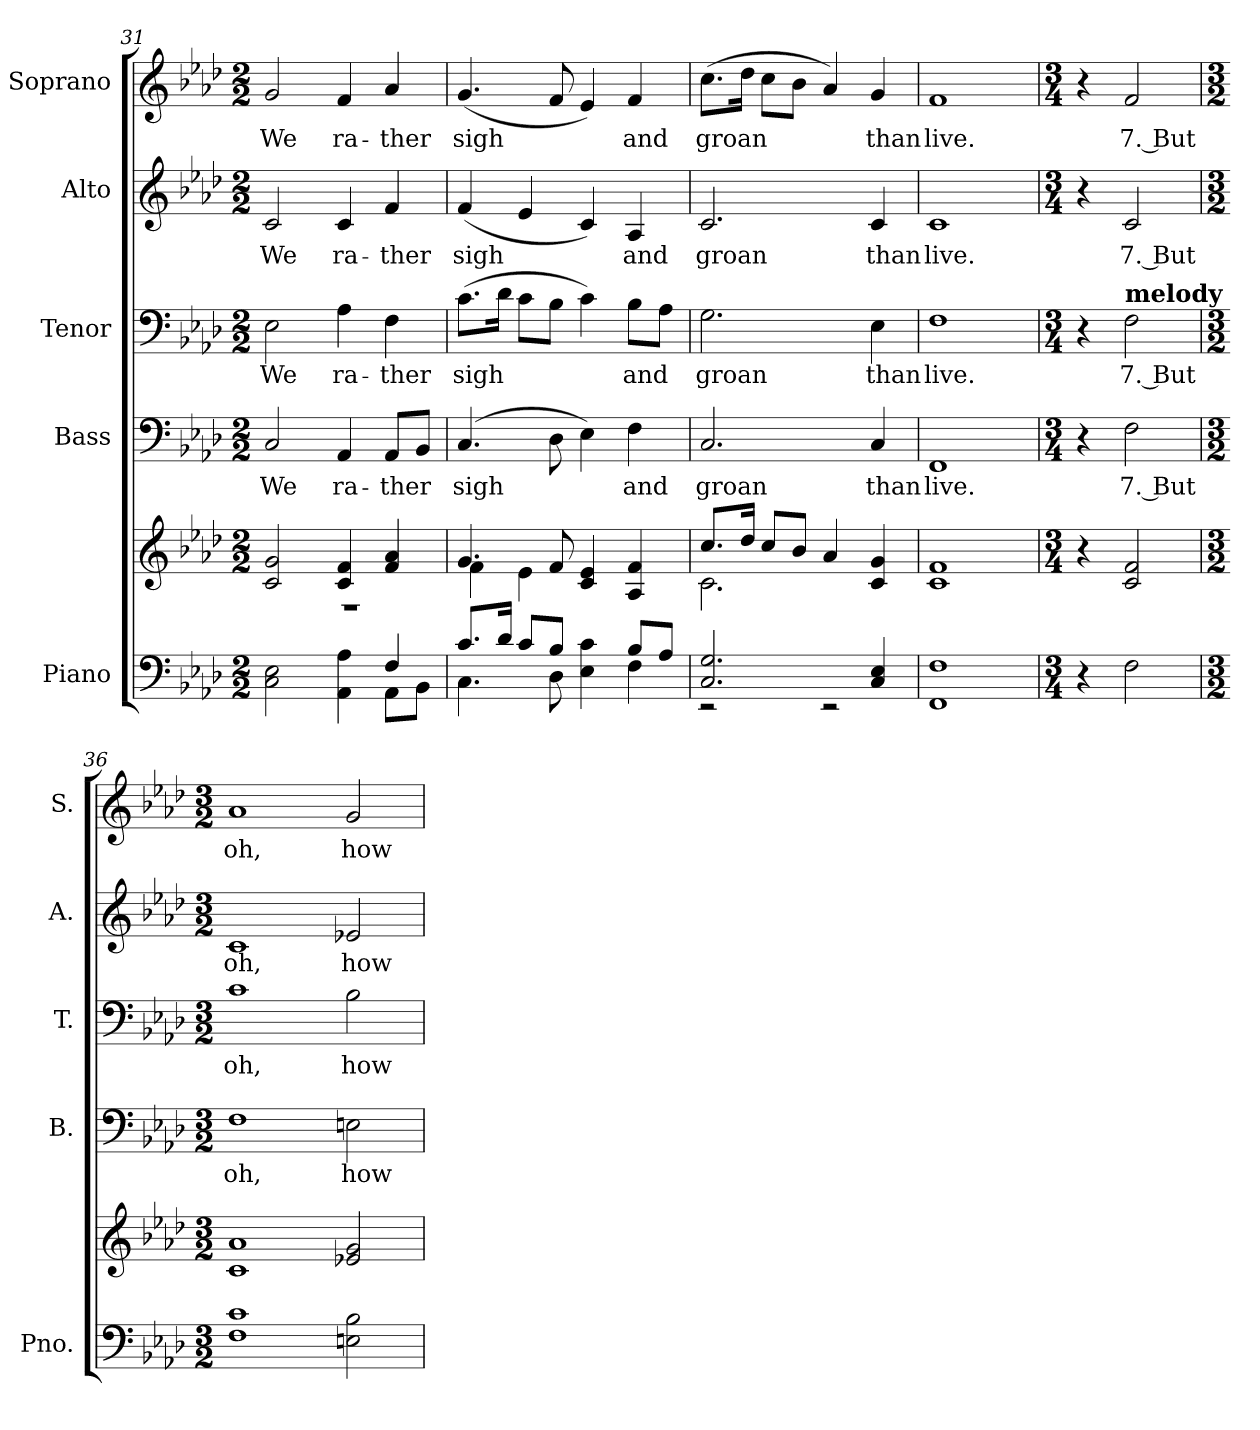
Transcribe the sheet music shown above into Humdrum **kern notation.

**kern	**kern	**kern	**text	**kern	**text	**kern	**text	**kern	**text
*part5	*part5	*part4	*part4	*part3	*part3	*part2	*part2	*part1	*part1
*staff6	*staff5	*staff4	*staff4	*staff3	*staff3	*staff2	*staff2	*staff1	*staff1
*I"Piano	*	*I"Bass	*	*I"Tenor	*	*I"Alto	*	*I"Soprano	*
*I'Pno.	*	*I'B.	*	*I'T.	*	*I'A.	*	*I'S.	*
!!LO:PB:g=z
*clefF4	*clefG2	*clefF4	*	*clefF4	*	*clefG2	*	*clefG2	*
*k[b-e-a-d-]	*k[b-e-a-d-]	*k[b-e-a-d-]	*	*k[b-e-a-d-]	*	*k[b-e-a-d-]	*	*k[b-e-a-d-]	*
*A-:	*A-:	*A-:	*	*A-:	*	*A-:	*	*A-:	*
*M2/2	*M2/2	*M2/2	*	*M2/2	*	*M2/2	*	*M2/2	*
=31	=31	=31	=31	=31	=31	=31	=31	=31	=31
*^	*^	*	*	*	*	*	*	*	*
!	!	!	!	!	!LO:LY:b:color=#000000	!	!	!	!	!	!
!	!	!	!	!	!	!	!LO:LY:b:color=#000000	!	!	!	!
!	!	!	!	!	!	!	!	!	!LO:LY:b:color=#000000	!	!
!	!	!	!	!	!	!	!	!	!	!	!LO:LY:b:color=#000000
2Ci\ 2E-i	2ryy	2ci/ 2gi	1r	2Ci/	We	2E-i\	We	2ci/	We	2gi/	We
!	!	!	!	!	!LO:LY:b:color=#000000	!	!	!	!	!	!
!	!	!	!	!	!	!	!LO:LY:b:color=#000000	!	!	!	!
!	!	!	!	!	!	!	!	!	!LO:LY:b:color=#000000	!	!
!	!	!	!	!	!	!	!	!	!	!	!LO:LY:b:color=#000000
4AA-i\ 4A-i	4ryy	4ci/ 4fi	.	4AA-i/	ra-	4A-i\	ra-	4ci/	ra-	4fi/	ra-
!	!	!	!	!	!LO:LY:b:color=#000000	!	!	!	!	!	!
!	!	!	!	!	!	!	!LO:LY:b:color=#000000	!	!	!	!
!	!	!	!	!	!	!	!	!	!LO:LY:b:color=#000000	!	!
!	!	!	!	!	!	!	!	!	!	!	!LO:LY:b:color=#000000
4Fi/	8AA-i\L	4fi/ 4a-i	.	8AA-i/L	-ther	4Fi\	-ther	4fi/	-ther	4a-i/	-ther
.	8BB-i\J	.	.	8BB-i/J	.	.	.	.	.	.	.
=32	=32	=32	=32	=32	=32	=32	=32	=32	=32	=32	=32
!	!	!	!	!	!LO:LY:b:color=#000000	!	!	!	!	!	!
!	!	!	!	!	!	!	!LO:LY:b:color=#000000	!	!	!	!
!	!	!	!	!	!	!	!	!	!LO:LY:b:color=#000000	!	!
!	!	!	!	!	!	!	!	!	!	!	!LO:LY:b:color=#000000
8.ci/L	4.Ci\	4.gi/	4fi\	(4.Ci/	sigh	(8.ci\L	sigh	(4fi/	sigh	(4.gi/	sigh
16d-i/Jk	.	.	.	.	.	16d-i\Jk	.	.	.	.	.
8ci/L	.	.	4e-i\	.	.	8ci\L	.	4e-i/	.	.	.
8B-i/J	8D-i\	8fi/	.	8D-i\	.	8B-i\J	.	.	.	8fi/	.
4E-i\ 4ci	4ryy	4ci/ 4e-i	2ryy	4E-i\)	.	4ci\)	.	4ci/)	.	4e-i/)	.
!	!	!	!	!	!LO:LY:b:color=#000000	!	!	!	!	!	!
!	!	!	!	!	!	!	!LO:LY:b:color=#000000	!	!	!	!
!	!	!	!	!	!	!	!	!	!LO:LY:b:color=#000000	!	!
!	!	!	!	!	!	!	!	!	!	!	!LO:LY:b:color=#000000
8B-i/L	4Fi\	4A-i/ 4fi	.	4Fi\	and	8B-i\L	and	4A-i/	and	4fi/	and
8A-i/J	.	.	.	.	.	8A-i\J	.	.	.	.	.
=33	=33	=33	=33	=33	=33	=33	=33	=33	=33	=33	=33
!	!	!	!	!	!LO:LY:b:color=#000000	!	!	!	!	!	!
!	!	!	!	!	!	!	!LO:LY:b:color=#000000	!	!	!	!
!	!	!	!	!	!	!	!	!	!LO:LY:b:color=#000000	!	!
!	!	!	!	!	!	!	!	!	!	!	!LO:LY:b:color=#000000
2.Ci/ 2.Gi	2r	8.cci/L	2.ci\	2.Ci/	groan	2.Gi\	groan	2.ci/	groan	(8.cci\L	groan
.	.	16dd-i/Jk	.	.	.	.	.	.	.	16dd-i\Jk	.
.	.	8cci/L	.	.	.	.	.	.	.	8cci\L	.
.	.	8b-i/J	.	.	.	.	.	.	.	8b-i\J	.
.	2r	4a-i/	.	.	.	.	.	.	.	4a-i/)	.
!	!	!	!	!	!LO:LY:b:color=#000000	!	!	!	!	!	!
!	!	!	!	!	!	!	!LO:LY:b:color=#000000	!	!	!	!
!	!	!	!	!	!	!	!	!	!LO:LY:b:color=#000000	!	!
!	!	!	!	!	!	!	!	!	!	!	!LO:LY:b:color=#000000
4Ci/ 4E-i	.	4ci/ 4gi	4ryy	4Ci/	than	4E-i\	than	4ci/	than	4gi/	than
*v	*v	*	*	*	*	*	*	*	*	*	*
*	*v	*v	*	*	*	*	*	*	*	*
=34	=34	=34	=34	=34	=34	=34	=34	=34	=34
*	*^	*	*	*	*	*	*	*	*
!	!	!	!	!LO:LY:b:color=#000000	!	!	!	!	!	!
*	*v	*v	*	*	*	*	*	*	*	*
*	*^	*	*	*	*	*	*	*	*
!	!	!	!	!	!	!LO:LY:b:color=#000000	!	!	!	!
*	*v	*v	*	*	*	*	*	*	*	*
*	*^	*	*	*	*	*	*	*	*
!	!	!	!	!	!	!	!	!LO:LY:b:color=#000000	!	!
*	*v	*v	*	*	*	*	*	*	*	*
*	*^	*	*	*	*	*	*	*	*
!	!	!	!	!	!	!	!	!	!	!LO:LY:b:color=#000000
*	*v	*v	*	*	*	*	*	*	*	*
1FFi 1Fi	1ci 1fi	1FFi	live.	1Fi	live.	1ci	live.	1fi	live.
!!LO:PB:g=z
=35	=35	=35	=35	=35	=35	=35	=35	=35	=35
*M3/4	*M3/4	*M3/4	*	*M3/4	*	*M3/4	*	*M3/4	*
4r	4r	4r	.	4r	.	4r	.	4r	.
!	!	!	!LO:LY:b:color=#000000	!	!	!	!	!	!
!	!	!	!	!	!LO:LY:b:color=#000000	!	!	!	!
!	!	!	!	!	!	!	!LO:LY:b:color=#000000	!	!
!	!	!	!	!LO:TX:a:B:t=melody	!	!	!	!	!
!	!	!	!	!	!	!	!	!	!LO:LY:b:color=#000000
2Fi\	2ci/ 2fi	2Fi\	7. But	2Fi\	7. But	2ci/	7. But	2fi/	7. But
=36	=36	=36	=36	=36	=36	=36	=36	=36	=36
*M3/2	*M3/2	*M3/2	*	*M3/2	*	*M3/2	*	*M3/2	*
!	!	!	!LO:LY:b:color=#000000	!	!	!	!	!	!
!	!	!	!	!	!LO:LY:b:color=#000000	!	!	!	!
!	!	!	!	!	!	!	!LO:LY:b:color=#000000	!	!
!	!	!	!	!	!	!	!	!	!LO:LY:b:color=#000000
1Fi 1ci	1ci 1a-i	1Fi	oh,	1ci	oh,	1ci	oh,	1a-i	oh,
!	!	!	!LO:LY:b:color=#000000	!	!	!	!	!	!
!	!	!	!	!	!LO:LY:b:color=#000000	!	!	!	!
!	!	!	!	!	!	!	!LO:LY:b:color=#000000	!	!
!	!	!	!	!	!	!	!	!	!LO:LY:b:color=#000000
2Eni\ 2B-i	2e-Xi/ 2gi	2Eni\	how	2B-i\	how	2e-Xi/	how	2gi/	how
=	=	=	=	=	=	=	=	=	=
*-	*-	*-	*-	*-	*-	*-	*-	*-	*-
